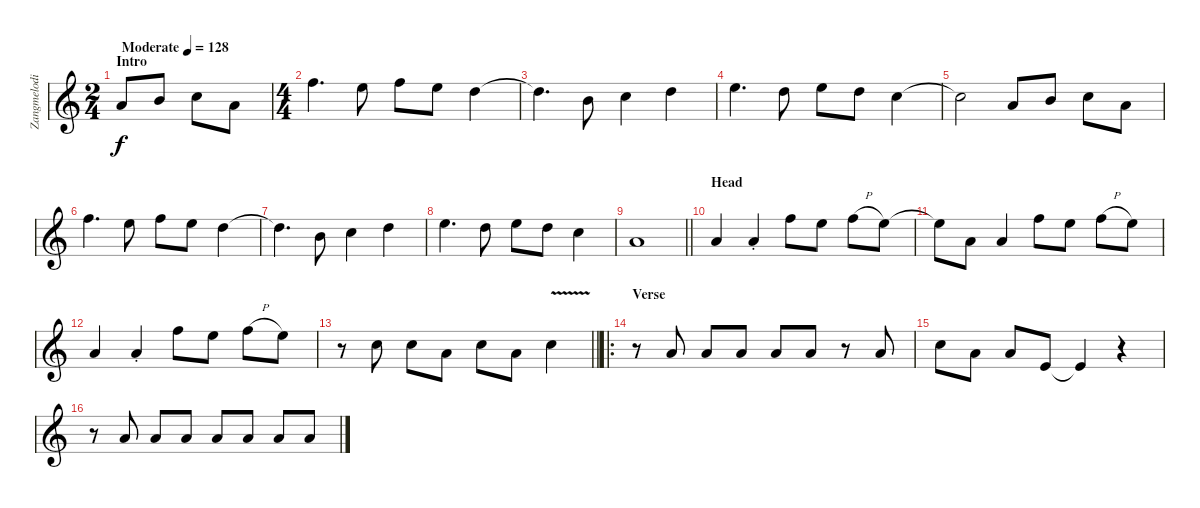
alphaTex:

\track ("Zangmelodie" "Zangmelodi") {instrument distortionguitar}
\staff {score}
\tuning (E4 B3 G3 D3 A2 E2) {hide}
\ts (2 4)
\section ("" "Intro")
\tempo (128 "Moderate")
\clef g2
\ks c
2.3.8{dy f instrument distortionguitar} 0.2.8 1.2.8 2.3.8 |
\ts (4 4)
1.1.4{d} 0.1.8 1.1.8 0.1.8 3.2.4 |
3.2{t}.4{d} 0.2.8 1.2.4 3.2.4 |
0.1.4{d} 3.2.8 0.1.8 3.2.8 1.2.4 |
1.2{t}.2 2.3.8 0.2.8 1.2.8 2.3.8 |
1.1.4{d} 0.1.8 1.1.8 0.1.8 3.2.4 |
3.2{t}.4{d} 0.2.8 1.2.4 3.2.4 |
0.1.4{d} 3.2.8 0.1.8 3.2.8 1.2.4 |
\barLineRight lightlight
2.3.1 |
\section ("" "Head")
2.3.4 2.3{st}.4 1.1.8 0.1.8 1.1{h}.8 0.1.8 |
0.1{t}.8 2.3.8 2.3.4 1.1.8 0.1.8 1.1{h}.8 0.1.8 |
2.3.4 2.3{st}.4 1.1.8 0.1.8 1.1{h}.8 0.1.8 |
\barLineRight lightlight
r.8 1.2.8 1.2.8 2.3.8 1.2.8 2.3.8 1.2{v}.4 |
\ro
\section ("" "Verse")
r.8 2.3.8 2.3.8 2.3.8 2.3.8 2.3.8 r.8 2.3.8 |
1.2.8 2.3.8 2.3.8 2.4.8 2.4{t}.4 r.4 |
r.8 2.3.8 2.3.8 2.3.8 2.3.8 2.3.8 2.3.8 2.3.8
